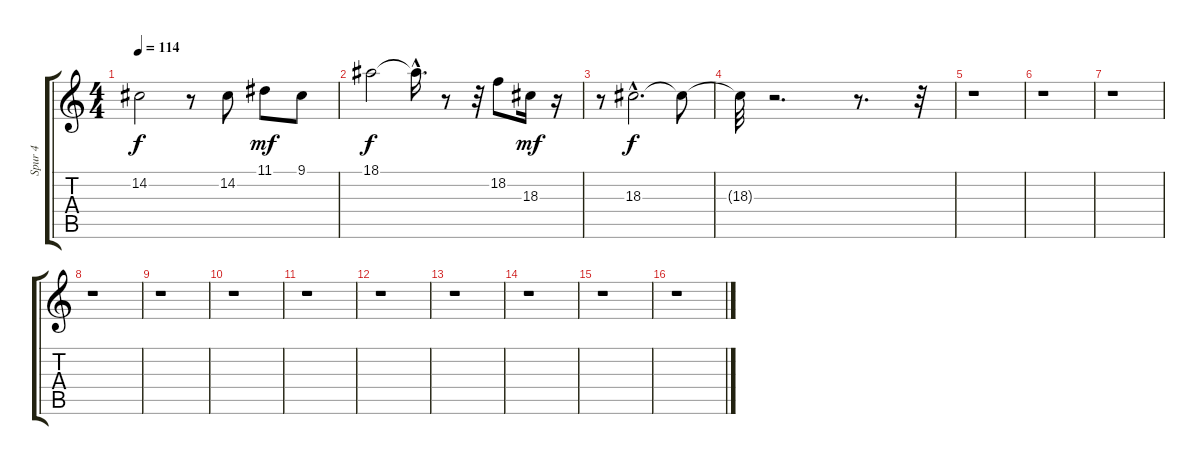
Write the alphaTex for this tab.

\track ("Spur 4" "Spur 4") {instrument lead8bassandlead}
\staff {score tabs}
\tuning (E4 B3 G3 D3 A2 E2) {hide}
\ts (4 4)
\tempo 114
\clef g2
\ks c
14.2{t}.2{dy f} r.8 14.2.8 11.1.8{dy mf} 9.1.8 |
18.1.2{dy f} 18.1{hac t}.16{d} r.8 r.32 18.2.8 18.3.16{dy mf} r.16 |
r.8 18.3{hac}.2{d dy f} 18.3{t}.8 |
18.3{t}.32 r.2{d} r.8{d} r.32 |
r.1 |
r.1 |
r.1 |
r.1 |
r.1 |
r.1 |
r.1 |
r.1 |
r.1 |
r.1 |
r.1 |
r.1
